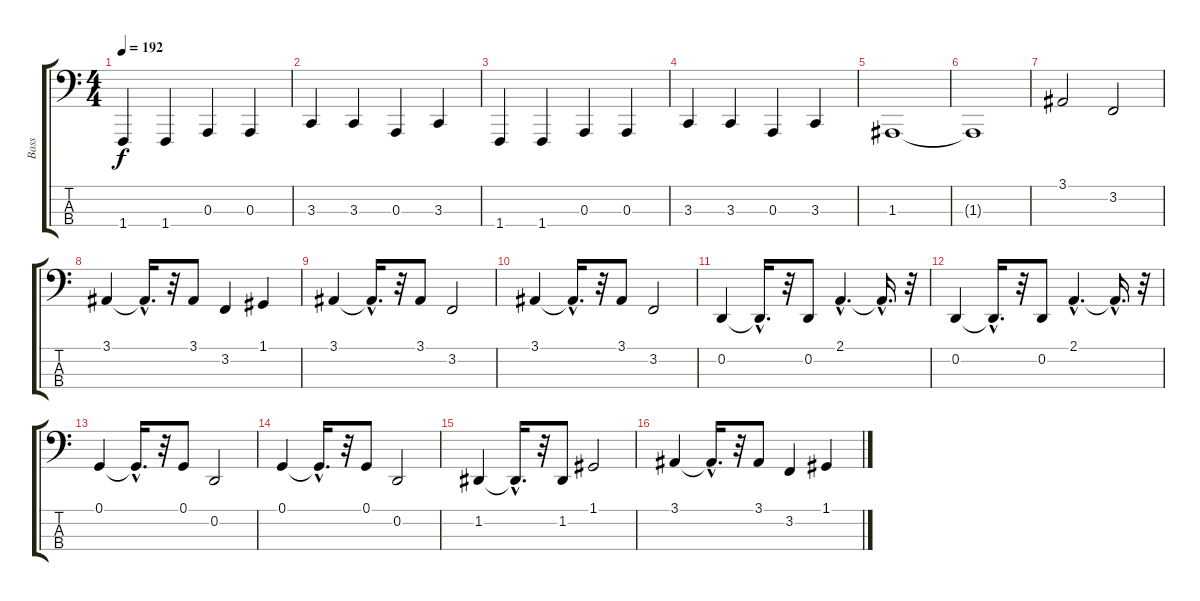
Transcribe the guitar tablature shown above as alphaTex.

\track ("Bass" "Bass") {instrument englishhorn}
\staff {score tabs}
\tuning (G2 D2 A1 E1) {hide}
\ts (4 4)
\tempo 192
\clef f4
\ks c
1.4.4{dy f} 1.4.4 0.3.4 0.3.4 |
3.3.4 3.3.4 0.3.4 3.3.4 |
1.4.4 1.4.4 0.3.4 0.3.4 |
3.3.4 3.3.4 0.3.4 3.3.4 |
1.3.1 |
1.3{t}.1 |
3.1.2 3.2.2 |
3.1.4 3.1{hac t}.16{d} r.32 3.1.8 3.2.4 1.1.4 |
3.1.4 3.1{hac t}.16{d} r.32 3.1.8 3.2.2 |
3.1.4 3.1{hac t}.16{d} r.32 3.1.8 3.2.2 |
0.2.4 0.2{hac t}.16{d} r.32 0.2.8 2.1{hac}.4{d} 2.1{hac t}.16{d} r.32 |
0.2.4 0.2{hac t}.16{d} r.32 0.2.8 2.1{hac}.4{d} 2.1{hac t}.16{d} r.32 |
0.1.4 0.1{hac t}.16{d} r.32 0.1.8 0.2.2 |
0.1.4 0.1{hac t}.16{d} r.32 0.1.8 0.2.2 |
1.2.4 1.2{hac t}.16{d} r.32 1.2.8 1.1.2 |
3.1.4 3.1{hac t}.16{d} r.32 3.1.8 3.2.4 1.1.4
